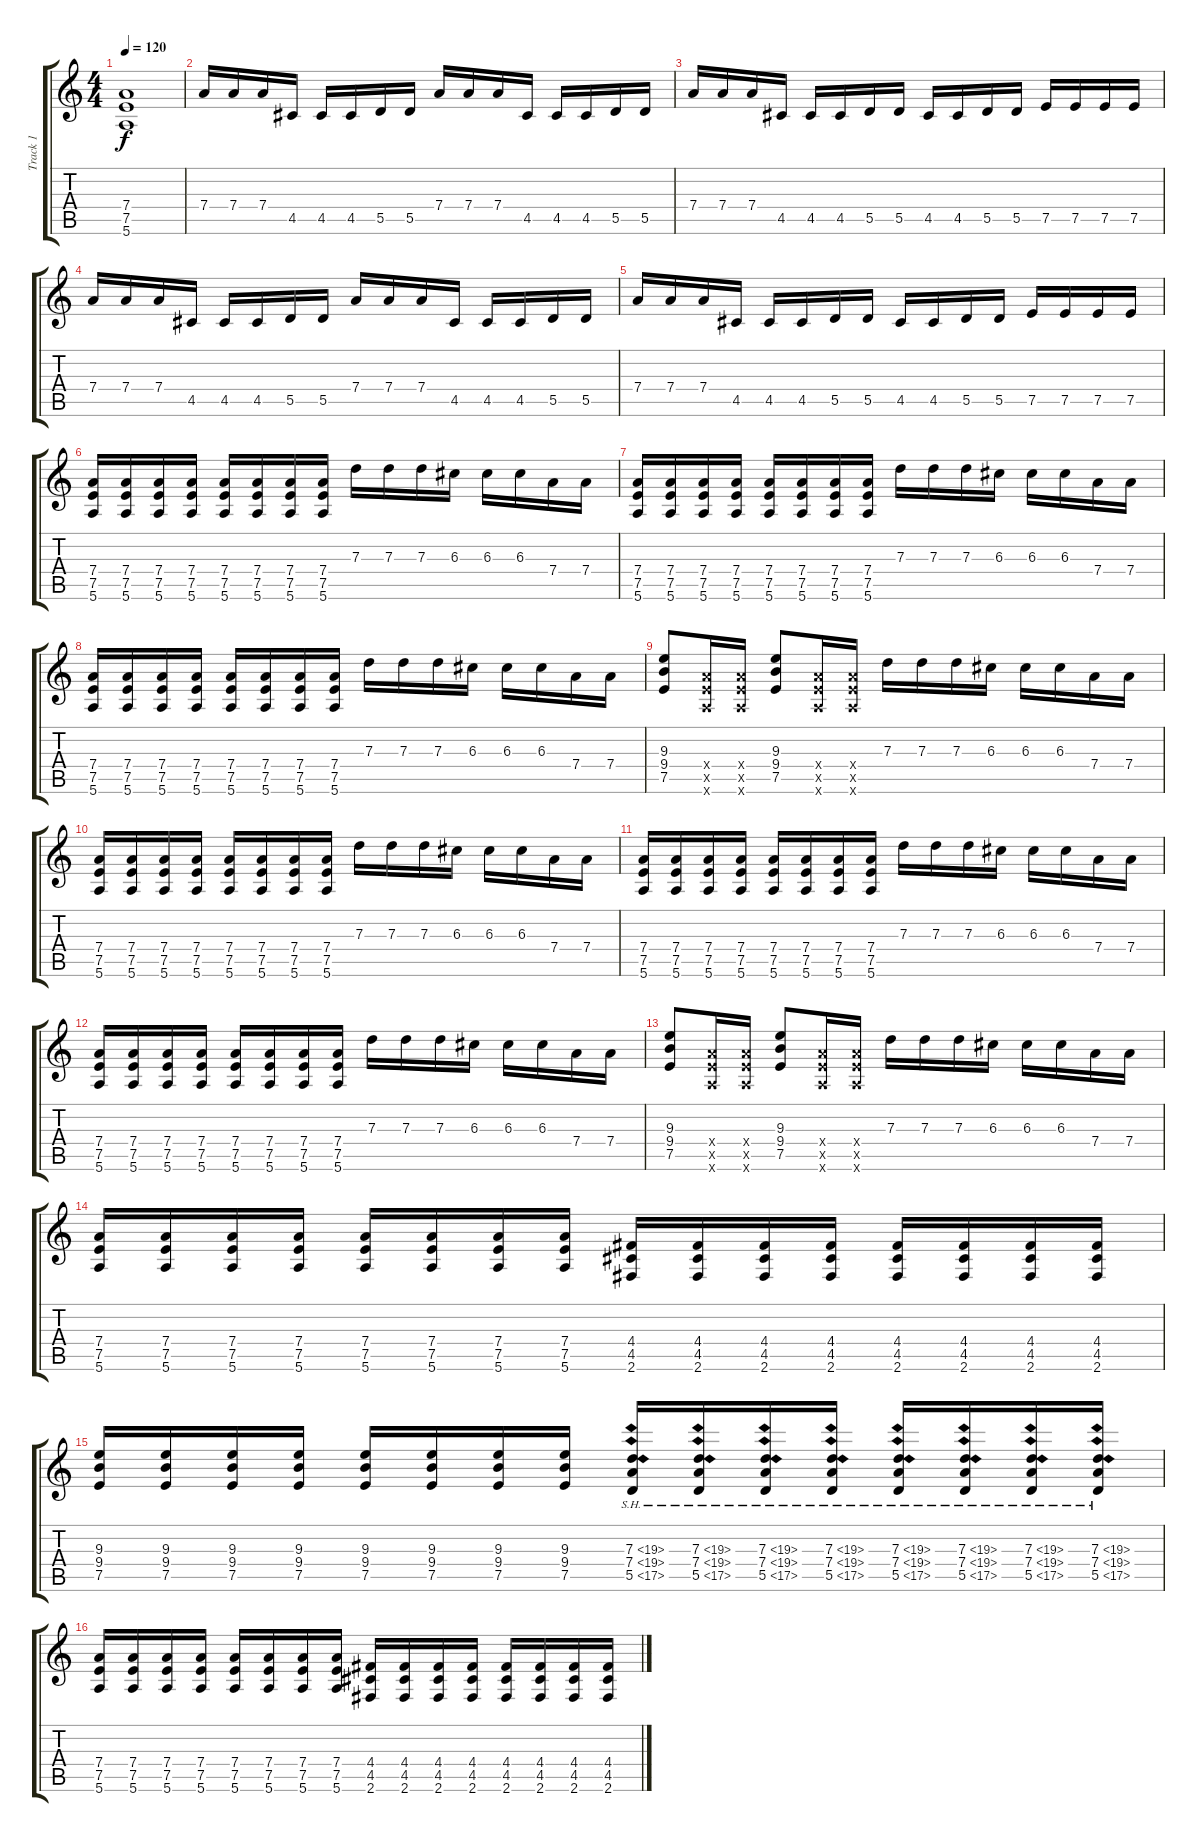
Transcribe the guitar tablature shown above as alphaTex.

\track ("Track 1" "Track 1") {instrument distortionguitar}
\staff {score tabs}
\tuning (E4 B3 G3 D3 A2 E2) {hide}
\ts (4 4)
\tempo 120
\clef g2
\ks c
(7.4 7.5 5.6).1{dy f instrument distortionguitar} |
7.4.16 7.4.16 7.4.16 4.5.16 4.5.16 4.5.16 5.5.16 5.5.16 7.4.16 7.4.16 7.4.16 4.5.16 4.5.16 4.5.16 5.5.16 5.5.16 |
7.4.16 7.4.16 7.4.16 4.5.16 4.5.16 4.5.16 5.5.16 5.5.16 4.5.16 4.5.16 5.5.16 5.5.16 7.5.16 7.5.16 7.5.16 7.5.16 |
7.4.16 7.4.16 7.4.16 4.5.16 4.5.16 4.5.16 5.5.16 5.5.16 7.4.16 7.4.16 7.4.16 4.5.16 4.5.16 4.5.16 5.5.16 5.5.16 |
7.4.16 7.4.16 7.4.16 4.5.16 4.5.16 4.5.16 5.5.16 5.5.16 4.5.16 4.5.16 5.5.16 5.5.16 7.5.16 7.5.16 7.5.16 7.5.16 |
(7.4 7.5 5.6).16 (7.4 7.5 5.6).16 (7.4 7.5 5.6).16 (7.4 7.5 5.6).16 (7.4 7.5 5.6).16 (7.4 7.5 5.6).16 (7.4 7.5 5.6).16 (7.4 7.5 5.6).16 7.3.16 7.3.16 7.3.16 6.3.16 6.3.16 6.3.16 7.4.16 7.4.16 |
(7.4 7.5 5.6).16 (7.4 7.5 5.6).16 (7.4 7.5 5.6).16 (7.4 7.5 5.6).16 (7.4 7.5 5.6).16 (7.4 7.5 5.6).16 (7.4 7.5 5.6).16 (7.4 7.5 5.6).16 7.3.16 7.3.16 7.3.16 6.3.16 6.3.16 6.3.16 7.4.16 7.4.16 |
(7.4 7.5 5.6).16 (7.4 7.5 5.6).16 (7.4 7.5 5.6).16 (7.4 7.5 5.6).16 (7.4 7.5 5.6).16 (7.4 7.5 5.6).16 (7.4 7.5 5.6).16 (7.4 7.5 5.6).16 7.3.16 7.3.16 7.3.16 6.3.16 6.3.16 6.3.16 7.4.16 7.4.16 |
(9.3 9.4 7.5).8 (7.4{x} 7.5{x} 5.6{x}).16 (7.4{x} 7.5{x} 5.6{x}).16 (9.3 9.4 7.5).8 (7.4{x} 7.5{x} 5.6{x}).16 (7.4{x} 7.5{x} 5.6{x}).16 7.3.16 7.3.16 7.3.16 6.3.16 6.3.16 6.3.16 7.4.16 7.4.16 |
(7.4 7.5 5.6).16 (7.4 7.5 5.6).16 (7.4 7.5 5.6).16 (7.4 7.5 5.6).16 (7.4 7.5 5.6).16 (7.4 7.5 5.6).16 (7.4 7.5 5.6).16 (7.4 7.5 5.6).16 7.3.16 7.3.16 7.3.16 6.3.16 6.3.16 6.3.16 7.4.16 7.4.16 |
(7.4 7.5 5.6).16 (7.4 7.5 5.6).16 (7.4 7.5 5.6).16 (7.4 7.5 5.6).16 (7.4 7.5 5.6).16 (7.4 7.5 5.6).16 (7.4 7.5 5.6).16 (7.4 7.5 5.6).16 7.3.16 7.3.16 7.3.16 6.3.16 6.3.16 6.3.16 7.4.16 7.4.16 |
(7.4 7.5 5.6).16 (7.4 7.5 5.6).16 (7.4 7.5 5.6).16 (7.4 7.5 5.6).16 (7.4 7.5 5.6).16 (7.4 7.5 5.6).16 (7.4 7.5 5.6).16 (7.4 7.5 5.6).16 7.3.16 7.3.16 7.3.16 6.3.16 6.3.16 6.3.16 7.4.16 7.4.16 |
(9.3 9.4 7.5).8 (7.4{x} 7.5{x} 5.6{x}).16 (7.4{x} 7.5{x} 5.6{x}).16 (9.3 9.4 7.5).8 (7.4{x} 7.5{x} 5.6{x}).16 (7.4{x} 7.5{x} 5.6{x}).16 7.3.16 7.3.16 7.3.16 6.3.16 6.3.16 6.3.16 7.4.16 7.4.16 |
(7.4 7.5 5.6).16 (7.4 7.5 5.6).16 (7.4 7.5 5.6).16 (7.4 7.5 5.6).16 (7.4 7.5 5.6).16 (7.4 7.5 5.6).16 (7.4 7.5 5.6).16 (7.4 7.5 5.6).16 (4.4 4.5 2.6).16 (4.4 4.5 2.6).16 (4.4 4.5 2.6).16 (4.4 4.5 2.6).16 (4.4 4.5 2.6).16 (4.4 4.5 2.6).16 (4.4 4.5 2.6).16 (4.4 4.5 2.6).16 |
(9.3 9.4 7.5).16 (9.3 9.4 7.5).16 (9.3 9.4 7.5).16 (9.3 9.4 7.5).16 (9.3 9.4 7.5).16 (9.3 9.4 7.5).16 (9.3 9.4 7.5).16 (9.3 9.4 7.5).16 (7.3{sh 12} 7.4{sh 12} 5.5{sh 12}).16 (7.3{sh 12} 7.4{sh 12} 5.5{sh 12}).16 (7.3{sh 12} 7.4{sh 12} 5.5{sh 12}).16 (7.3{sh 12} 7.4{sh 12} 5.5{sh 12}).16 (7.3{sh 12} 7.4{sh 12} 5.5{sh 12}).16 (7.3{sh 12} 7.4{sh 12} 5.5{sh 12}).16 (7.3{sh 12} 7.4{sh 12} 5.5{sh 12}).16 (7.3{sh 12} 7.4{sh 12} 5.5{sh 12}).16 |
(7.4 7.5 5.6).16 (7.4 7.5 5.6).16 (7.4 7.5 5.6).16 (7.4 7.5 5.6).16 (7.4 7.5 5.6).16 (7.4 7.5 5.6).16 (7.4 7.5 5.6).16 (7.4 7.5 5.6).16 (4.4 4.5 2.6).16 (4.4 4.5 2.6).16 (4.4 4.5 2.6).16 (4.4 4.5 2.6).16 (4.4 4.5 2.6).16 (4.4 4.5 2.6).16 (4.4 4.5 2.6).16 (4.4 4.5 2.6).16
